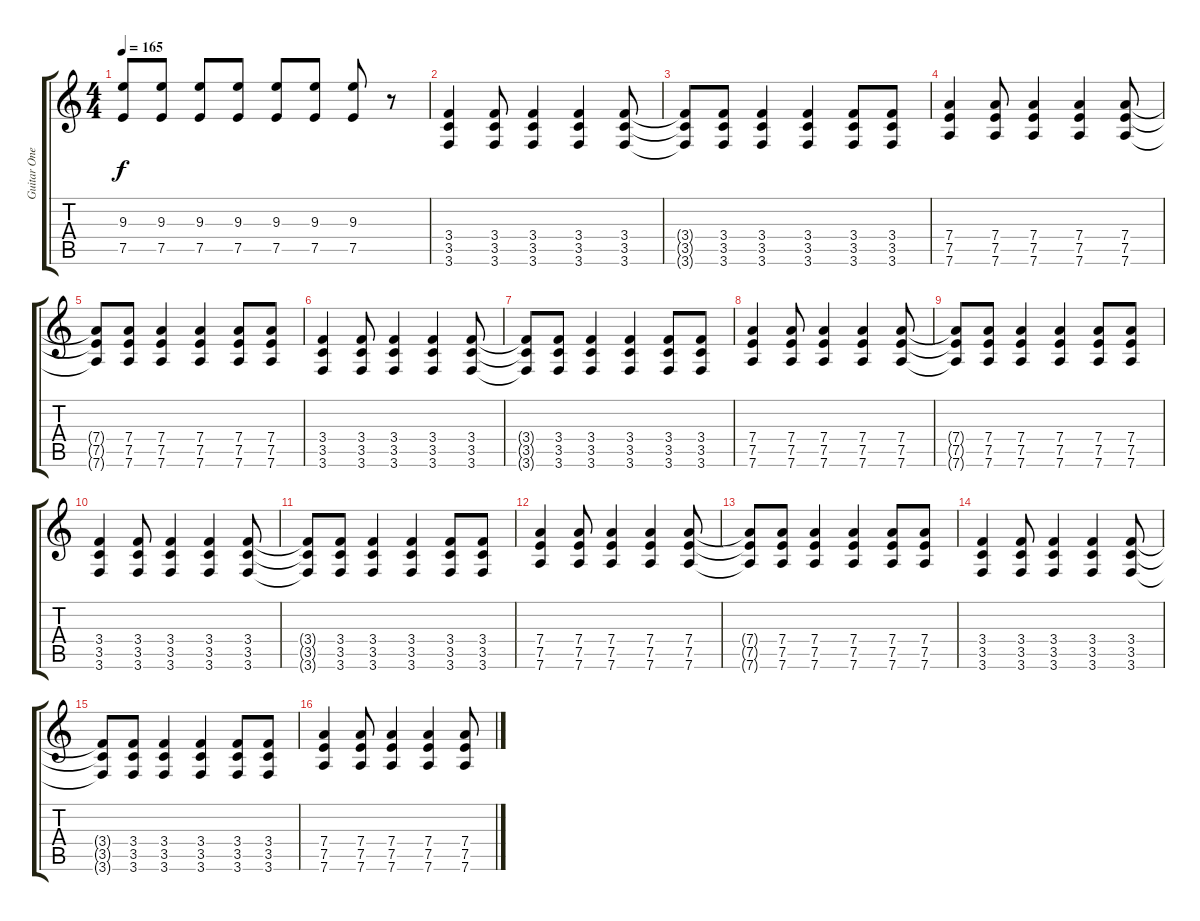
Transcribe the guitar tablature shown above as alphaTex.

\track ("Guitar One" "Guitar One") {instrument distortionguitar}
\staff {score tabs}
\tuning (E4 B3 G3 D3 A2 D2) {hide}
\ts (4 4)
\tempo 165
\clef g2
\ks c
(9.3 7.5).8{dy f} (9.3 7.5).8 (9.3 7.5).8 (9.3 7.5).8 (9.3 7.5).8 (9.3 7.5).8 (9.3 7.5).8 r.8 |
(3.4 3.5 3.6).4 (3.4 3.5 3.6).8 (3.4 3.5 3.6).4 (3.4 3.5 3.6).4 (3.4 3.5 3.6).8 |
(3.4{t} 3.5{t} 3.6{t}).8 (3.4 3.5 3.6).8 (3.4 3.5 3.6).4 (3.4 3.5 3.6).4 (3.4 3.5 3.6).8 (3.4 3.5 3.6).8 |
(7.4 7.5 7.6).4 (7.4 7.5 7.6).8 (7.4 7.5 7.6).4 (7.4 7.5 7.6).4 (7.4 7.5 7.6).8 |
(7.4{t} 7.5{t} 7.6{t}).8 (7.4 7.5 7.6).8 (7.4 7.5 7.6).4 (7.4 7.5 7.6).4 (7.4 7.5 7.6).8 (7.4 7.5 7.6).8 |
(3.4 3.5 3.6).4 (3.4 3.5 3.6).8 (3.4 3.5 3.6).4 (3.4 3.5 3.6).4 (3.4 3.5 3.6).8 |
(3.4{t} 3.5{t} 3.6{t}).8 (3.4 3.5 3.6).8 (3.4 3.5 3.6).4 (3.4 3.5 3.6).4 (3.4 3.5 3.6).8 (3.4 3.5 3.6).8 |
(7.4 7.5 7.6).4 (7.4 7.5 7.6).8 (7.4 7.5 7.6).4 (7.4 7.5 7.6).4 (7.4 7.5 7.6).8 |
(7.4{t} 7.5{t} 7.6{t}).8 (7.4 7.5 7.6).8 (7.4 7.5 7.6).4 (7.4 7.5 7.6).4 (7.4 7.5 7.6).8 (7.4 7.5 7.6).8 |
(3.4 3.5 3.6).4 (3.4 3.5 3.6).8 (3.4 3.5 3.6).4 (3.4 3.5 3.6).4 (3.4 3.5 3.6).8 |
(3.4{t} 3.5{t} 3.6{t}).8 (3.4 3.5 3.6).8 (3.4 3.5 3.6).4 (3.4 3.5 3.6).4 (3.4 3.5 3.6).8 (3.4 3.5 3.6).8 |
(7.4 7.5 7.6).4 (7.4 7.5 7.6).8 (7.4 7.5 7.6).4 (7.4 7.5 7.6).4 (7.4 7.5 7.6).8 |
(7.4{t} 7.5{t} 7.6{t}).8 (7.4 7.5 7.6).8 (7.4 7.5 7.6).4 (7.4 7.5 7.6).4 (7.4 7.5 7.6).8 (7.4 7.5 7.6).8 |
(3.4 3.5 3.6).4 (3.4 3.5 3.6).8 (3.4 3.5 3.6).4 (3.4 3.5 3.6).4 (3.4 3.5 3.6).8 |
(3.4{t} 3.5{t} 3.6{t}).8 (3.4 3.5 3.6).8 (3.4 3.5 3.6).4 (3.4 3.5 3.6).4 (3.4 3.5 3.6).8 (3.4 3.5 3.6).8 |
(7.4 7.5 7.6).4 (7.4 7.5 7.6).8 (7.4 7.5 7.6).4 (7.4 7.5 7.6).4 (7.4 7.5 7.6).8
